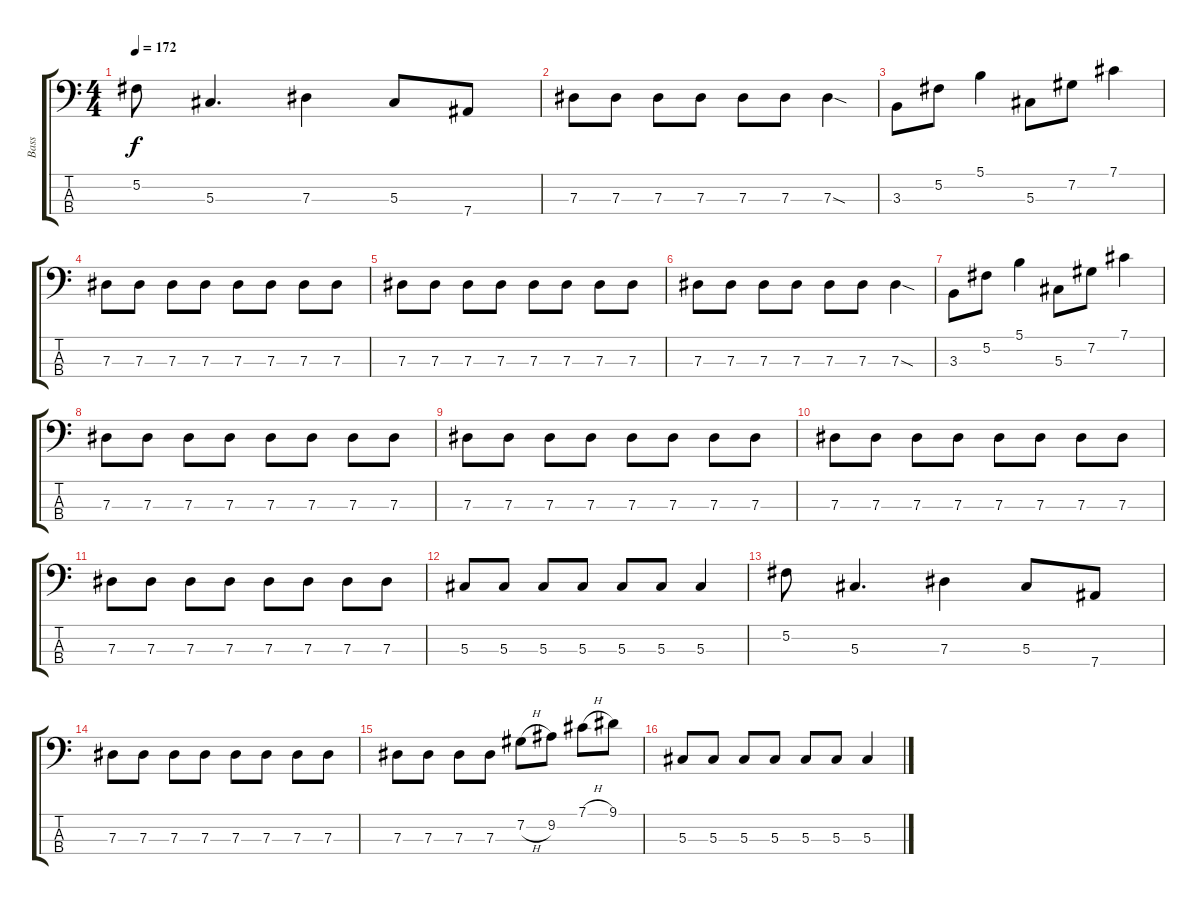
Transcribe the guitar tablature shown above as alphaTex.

\track ("Bass" "Bass") {instrument electricbassfinger}
\staff {score tabs}
\tuning (Gb2 Db2 Ab1 Eb1) {hide}
\ts (4 4)
\tempo 172
\clef f4
\ks c
5.2.8{dy f} 5.3.4{d} 7.3.4 5.3.8 7.4.8 |
7.3.8 7.3.8 7.3.8 7.3.8 7.3.8 7.3.8 7.3{sod}.4 |
3.3.8 5.2.8 5.1.4 5.3.8 7.2.8 7.1.4 |
7.3.8 7.3.8 7.3.8 7.3.8 7.3.8 7.3.8 7.3.8 7.3.8 |
7.3.8 7.3.8 7.3.8 7.3.8 7.3.8 7.3.8 7.3.8 7.3.8 |
7.3.8 7.3.8 7.3.8 7.3.8 7.3.8 7.3.8 7.3{sod}.4 |
3.3.8 5.2.8 5.1.4 5.3.8 7.2.8 7.1.4 |
7.3.8 7.3.8 7.3.8 7.3.8 7.3.8 7.3.8 7.3.8 7.3.8 |
7.3.8 7.3.8 7.3.8 7.3.8 7.3.8 7.3.8 7.3.8 7.3.8 |
7.3.8 7.3.8 7.3.8 7.3.8 7.3.8 7.3.8 7.3.8 7.3.8 |
7.3.8 7.3.8 7.3.8 7.3.8 7.3.8 7.3.8 7.3.8 7.3.8 |
5.3.8 5.3.8 5.3.8 5.3.8 5.3.8 5.3.8 5.3.4 |
5.2.8 5.3.4{d} 7.3.4 5.3.8 7.4.8 |
7.3.8 7.3.8 7.3.8 7.3.8 7.3.8 7.3.8 7.3.8 7.3.8 |
7.3.8 7.3.8 7.3.8 7.3.8 7.2{h}.8 9.2.8 7.1{h}.8 9.1.8 |
5.3.8 5.3.8 5.3.8 5.3.8 5.3.8 5.3.8 5.3.4
